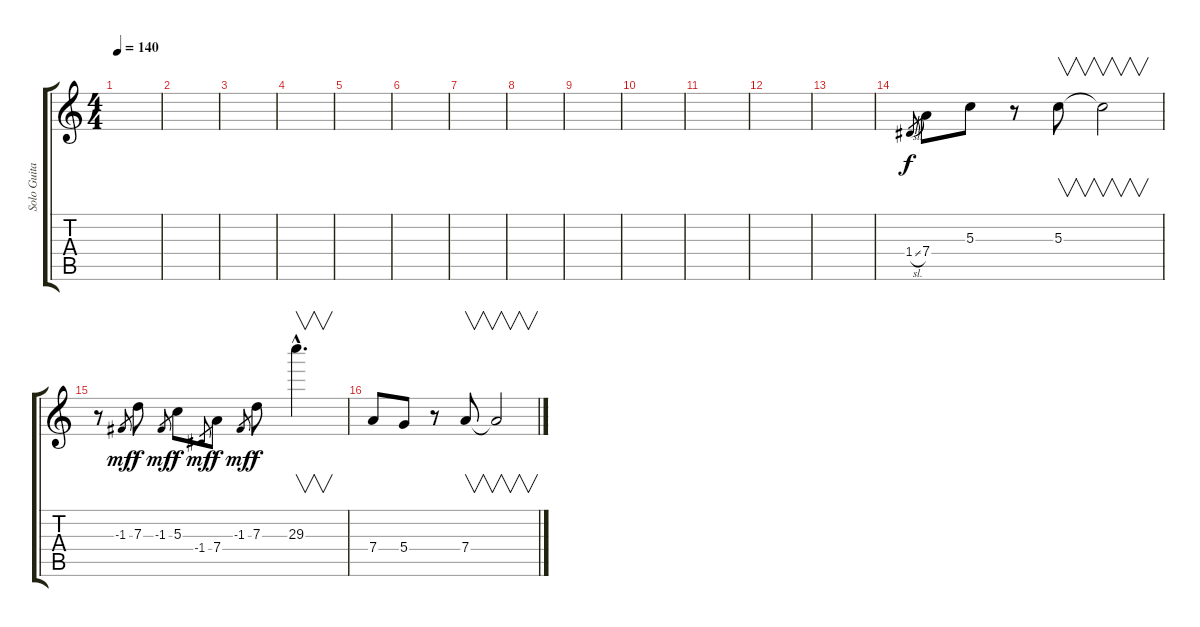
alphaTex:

\track ("Solo Guitar" "Solo Guita") {instrument distortionguitar}
\staff {score tabs}
\tuning (E4 B3 G3 D3 A2 E2) {hide}
\ts (4 4)
\tempo 140
\clef g2
\ks c
|
|
|
|
|
|
|
|
|
|
|
|
|
1.4{sl}.8{gr} 7.4.8 5.3.8 r.8 5.3.8{v} 5.3{t}.2{v} |
r.8 -1.3.8{gr dy mf} 7.3.8{dy f} -1.3.8{gr dy mf} 5.3.8{dy f} -1.4.8{gr dy mf} 7.4.8{dy f} -1.3.8{gr dy mf} 7.3.8{dy f} 29.3{hac}.4{v d} |
7.4.8 5.4.8 r.8 7.4.8{v} 7.4{t}.2{v}
